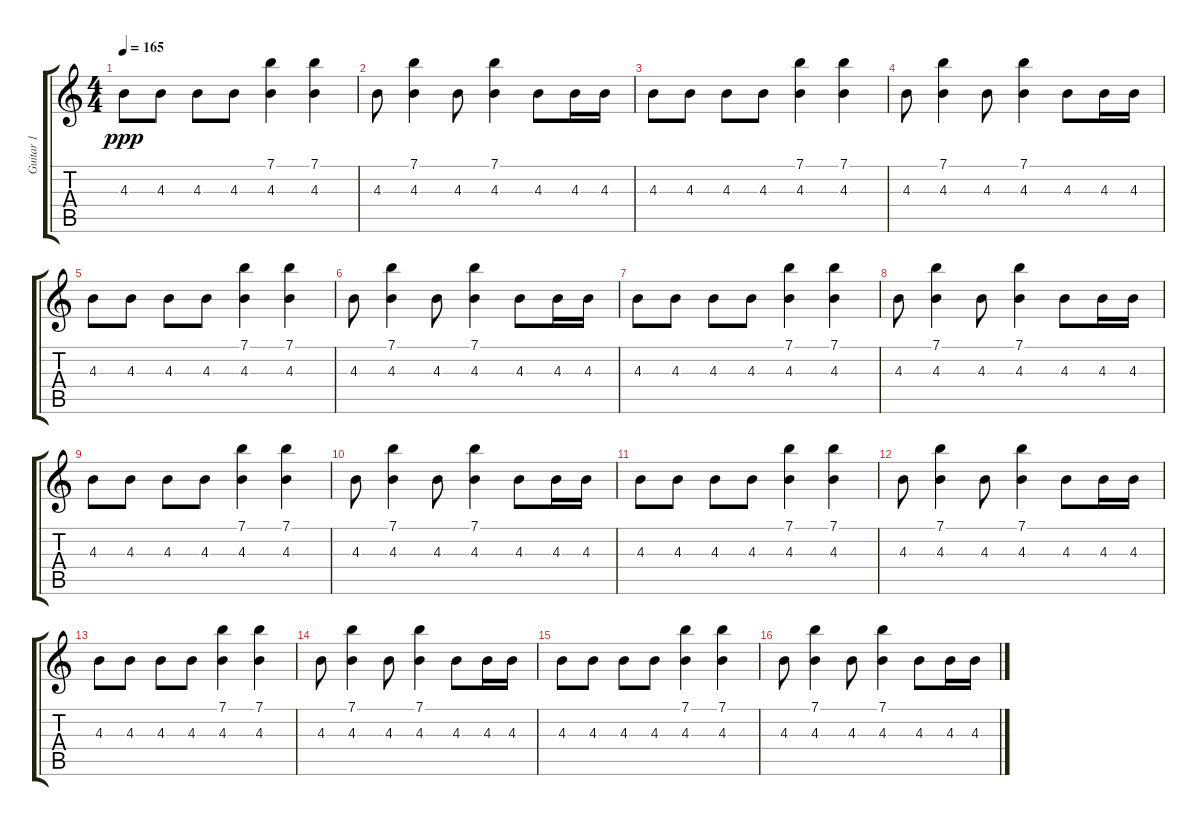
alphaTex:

\track ("Guitar 1" "Guitar 1") {instrument overdrivenguitar}
\staff {score tabs}
\tuning (E4 B3 G3 D3 A2 E2) {hide}
\ts (4 4)
\tempo 165
\clef g2
\ks c
4.3.8{dy ppp} 4.3.8 4.3.8 4.3.8 (7.1 4.3).4 (7.1 4.3).4 |
4.3.8 (7.1 4.3).4 4.3.8 (7.1 4.3).4 4.3.8 4.3.16 4.3.16 |
4.3.8 4.3.8 4.3.8 4.3.8 (7.1 4.3).4 (7.1 4.3).4 |
4.3.8 (7.1 4.3).4 4.3.8 (7.1 4.3).4 4.3.8 4.3.16 4.3.16 |
4.3.8 4.3.8 4.3.8 4.3.8 (7.1 4.3).4 (7.1 4.3).4 |
4.3.8 (7.1 4.3).4 4.3.8 (7.1 4.3).4 4.3.8 4.3.16 4.3.16 |
4.3.8 4.3.8 4.3.8 4.3.8 (7.1 4.3).4 (7.1 4.3).4 |
4.3.8 (7.1 4.3).4 4.3.8 (7.1 4.3).4 4.3.8 4.3.16 4.3.16 |
4.3.8 4.3.8 4.3.8 4.3.8 (7.1 4.3).4 (7.1 4.3).4 |
4.3.8 (7.1 4.3).4 4.3.8 (7.1 4.3).4 4.3.8 4.3.16 4.3.16 |
4.3.8 4.3.8 4.3.8 4.3.8 (7.1 4.3).4 (7.1 4.3).4 |
4.3.8 (7.1 4.3).4 4.3.8 (7.1 4.3).4 4.3.8 4.3.16 4.3.16 |
4.3.8 4.3.8 4.3.8 4.3.8 (7.1 4.3).4 (7.1 4.3).4 |
4.3.8 (7.1 4.3).4 4.3.8 (7.1 4.3).4 4.3.8 4.3.16 4.3.16 |
4.3.8 4.3.8 4.3.8 4.3.8 (7.1 4.3).4 (7.1 4.3).4 |
4.3.8 (7.1 4.3).4 4.3.8 (7.1 4.3).4 4.3.8 4.3.16 4.3.16
